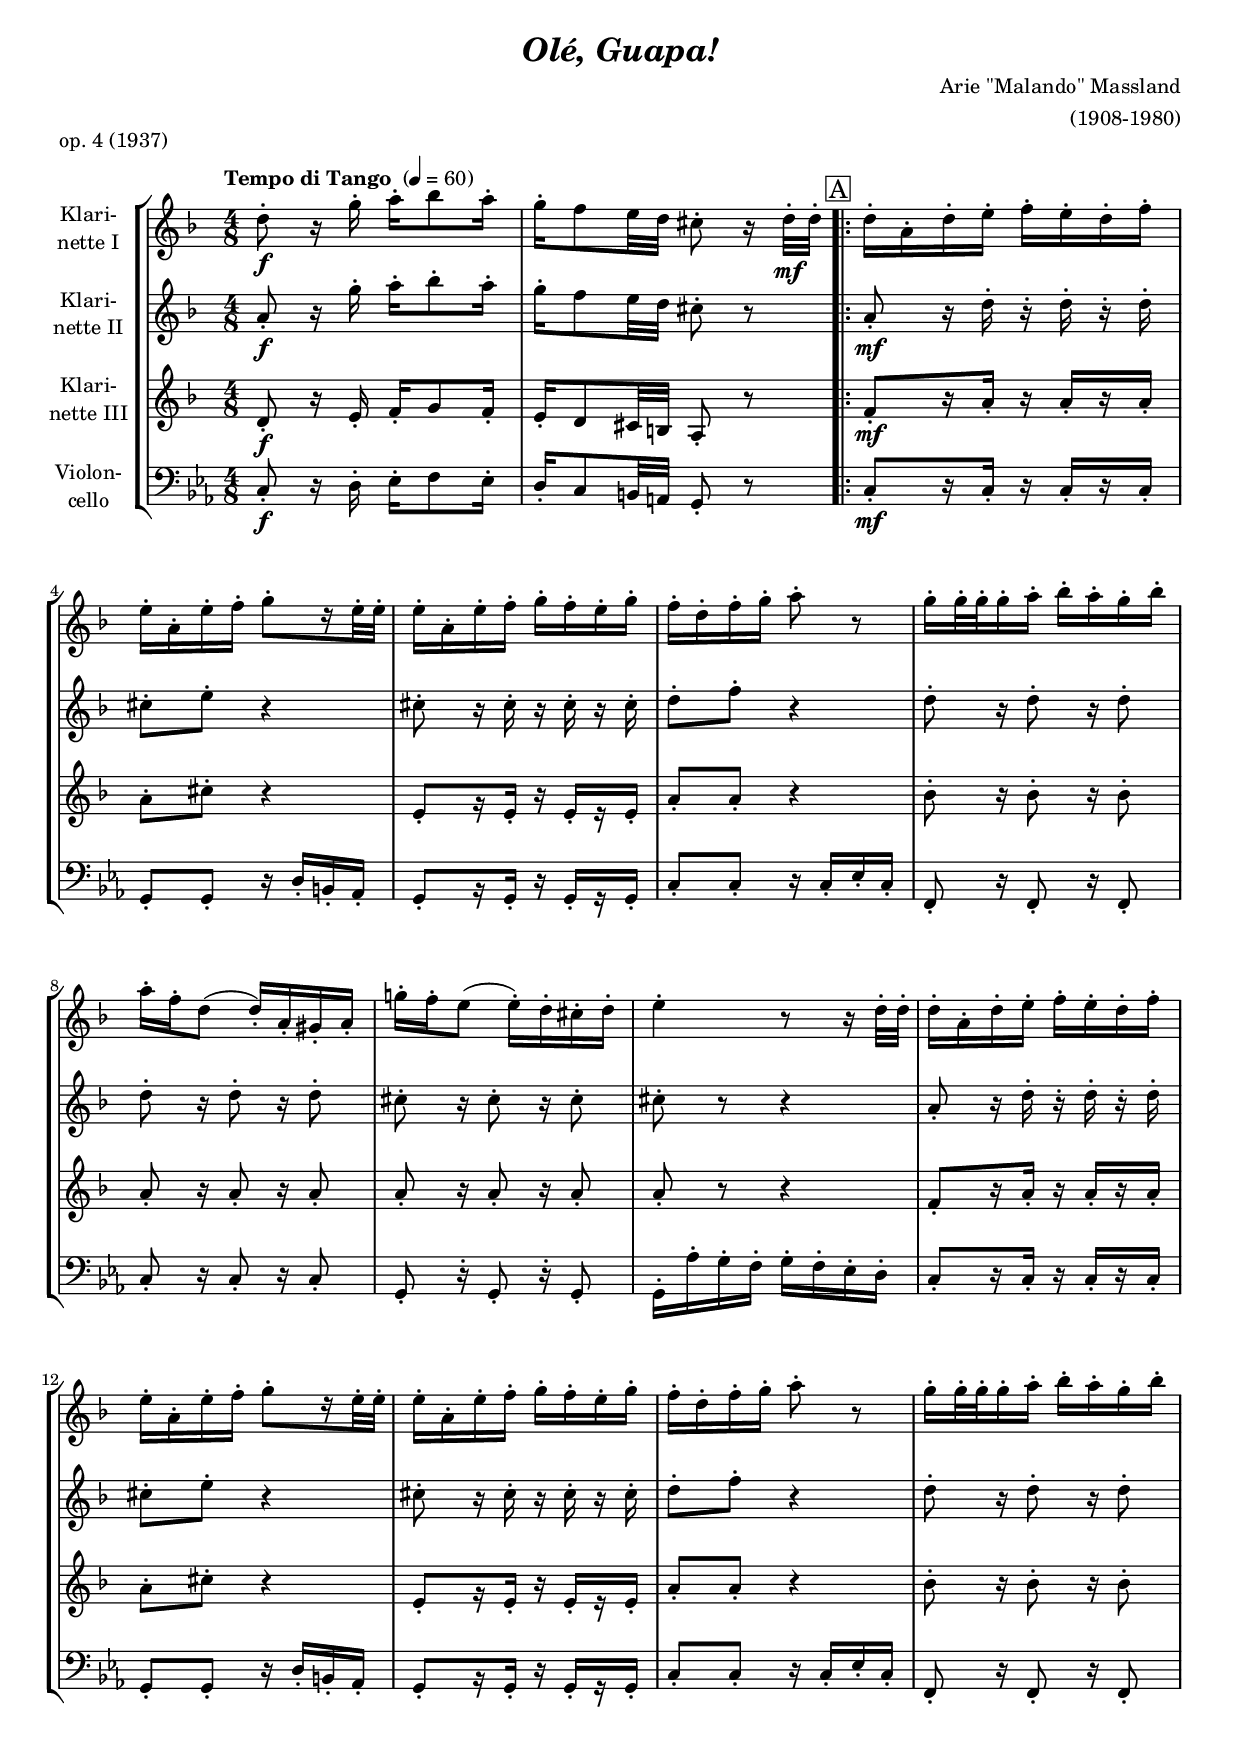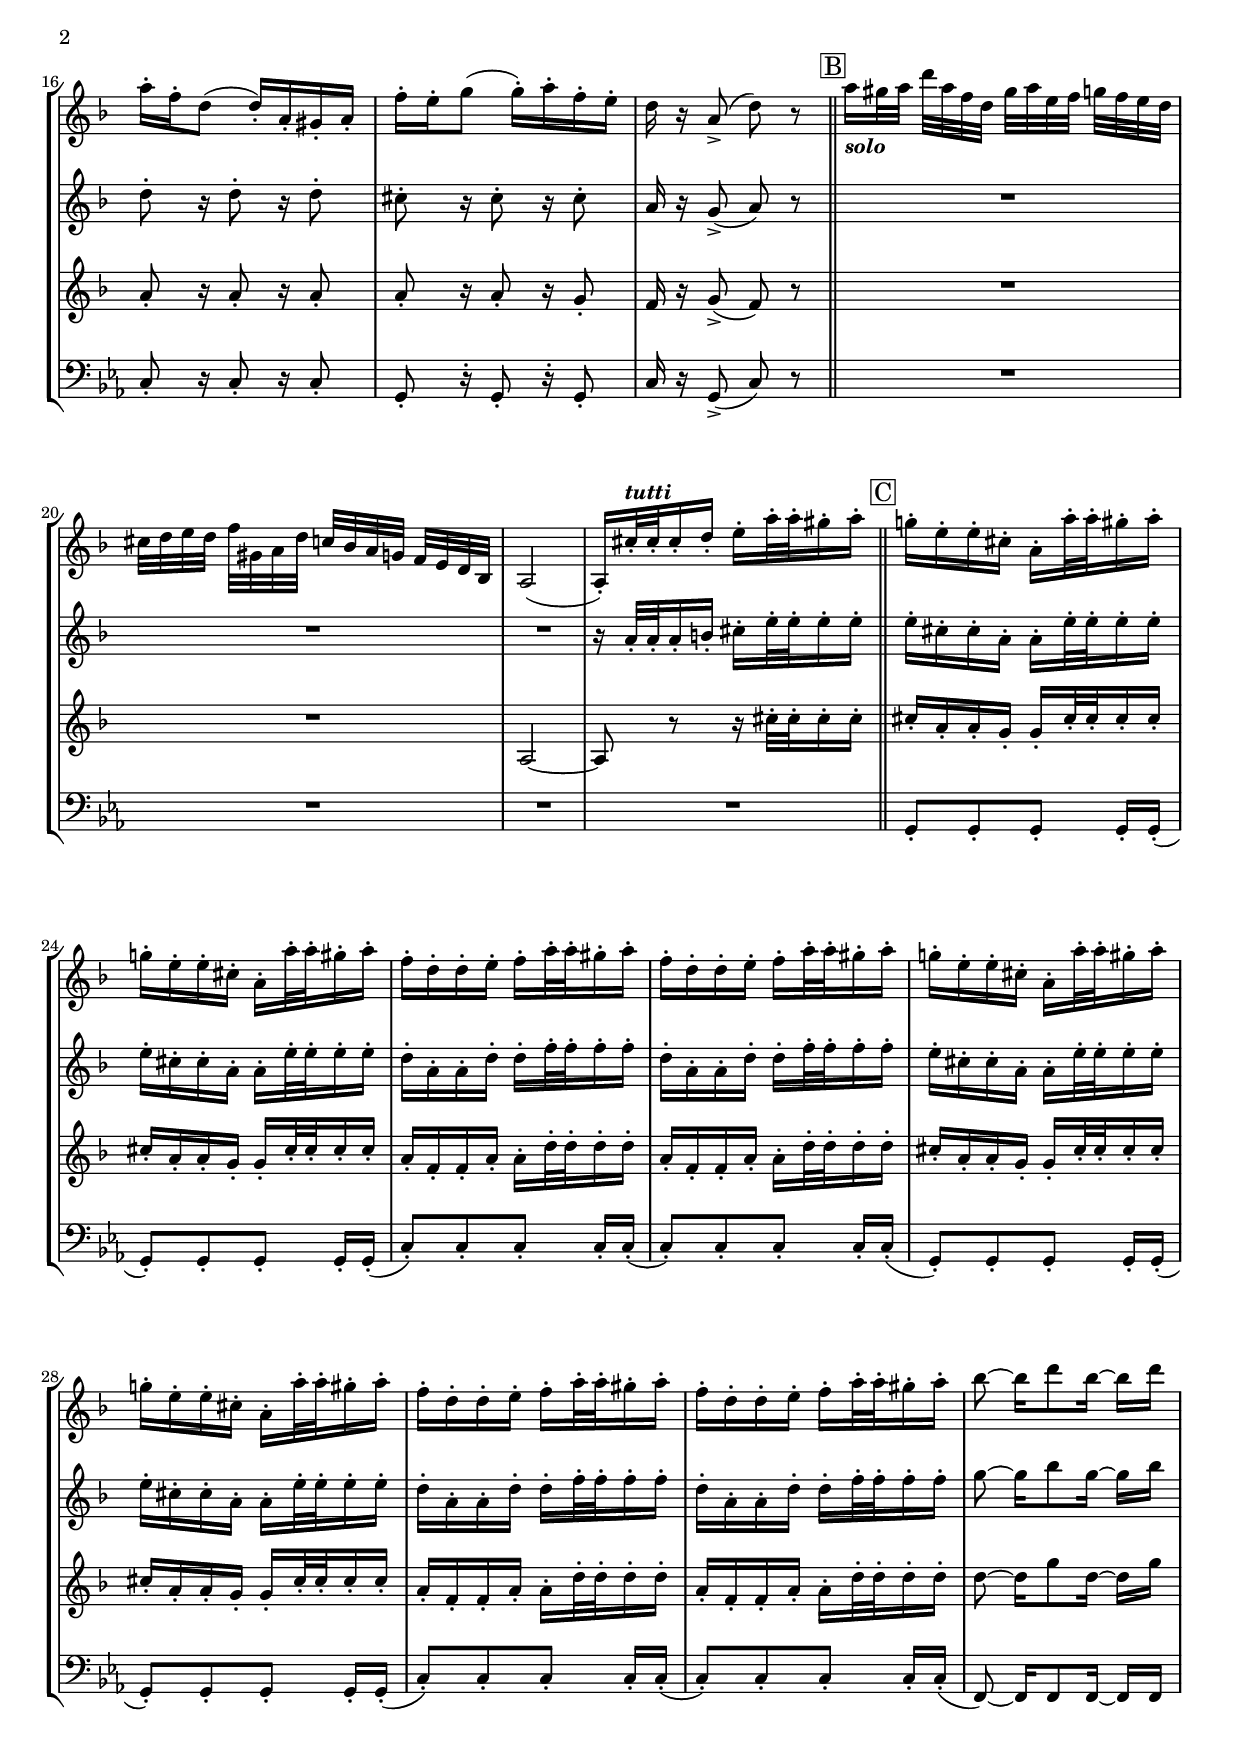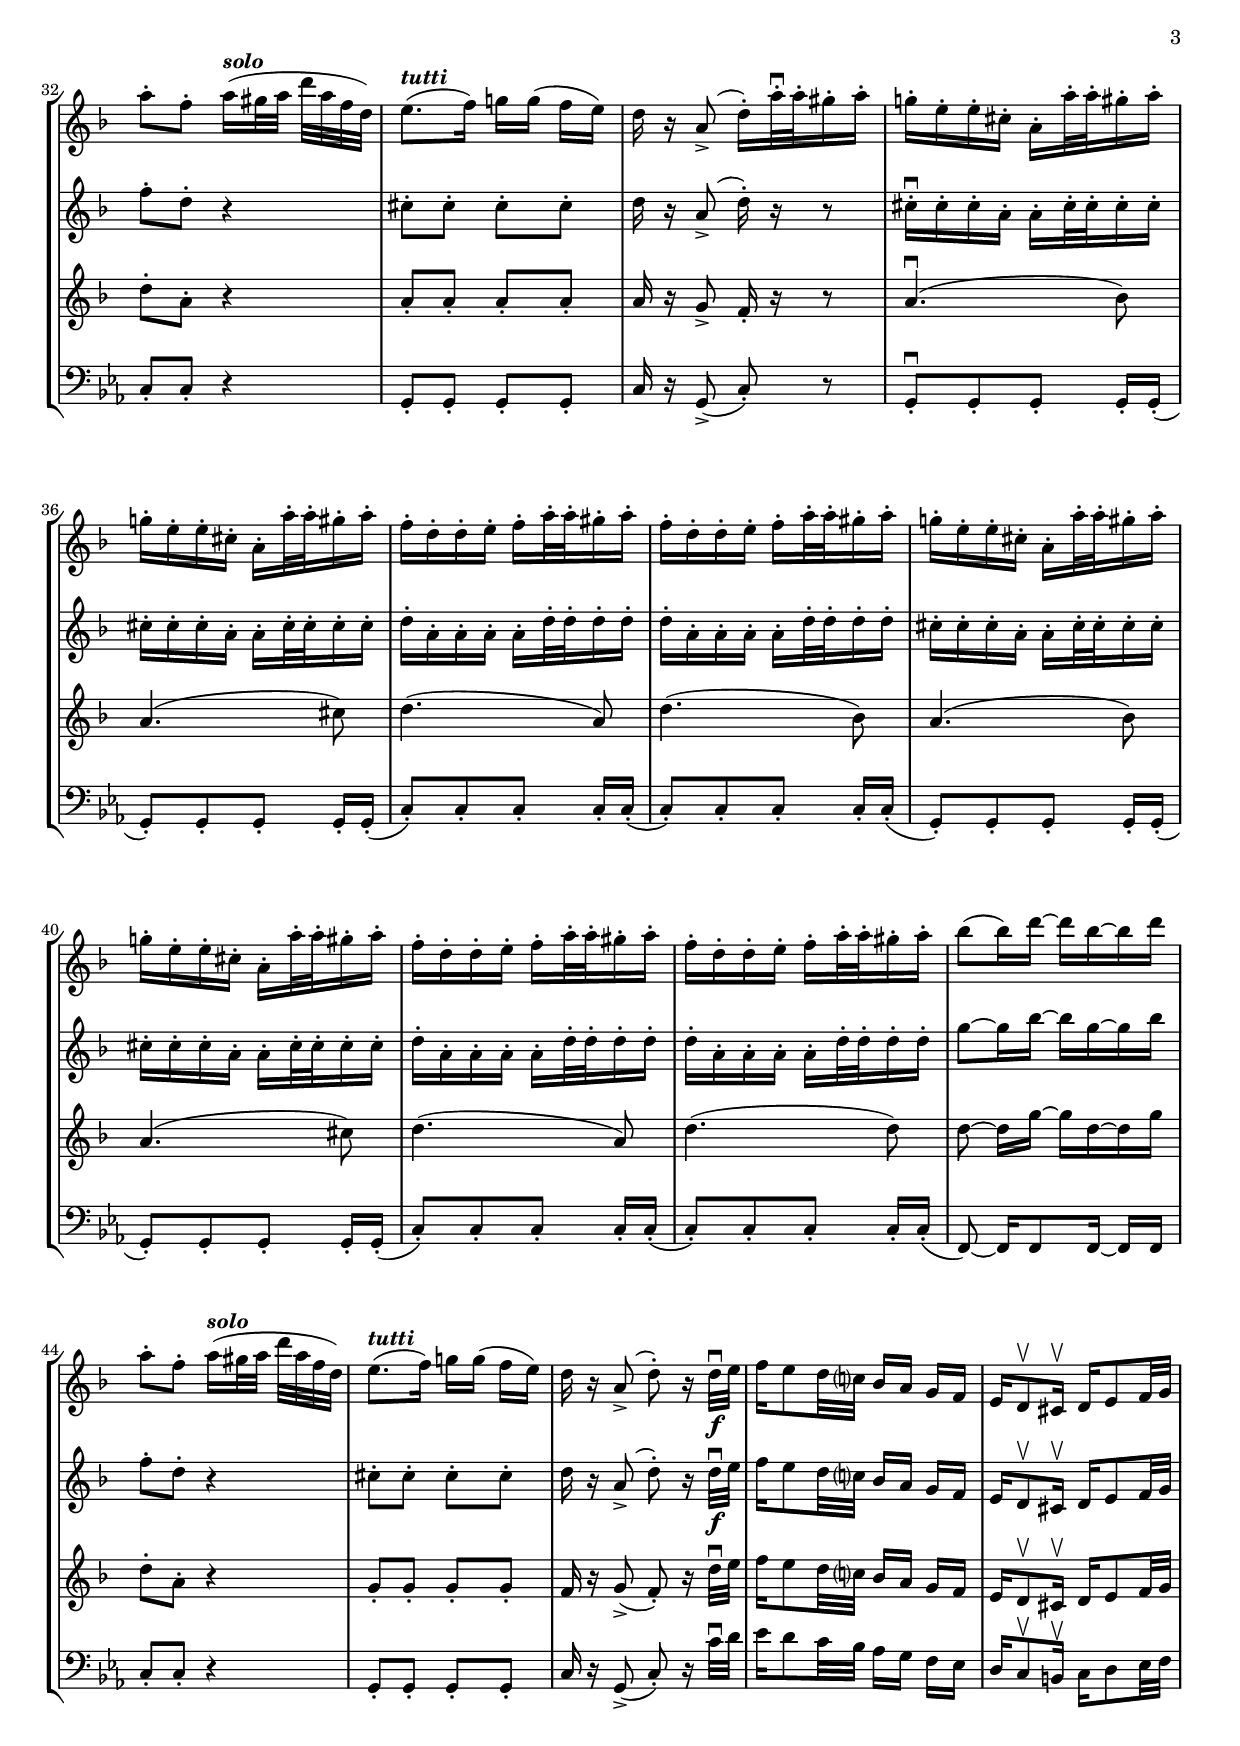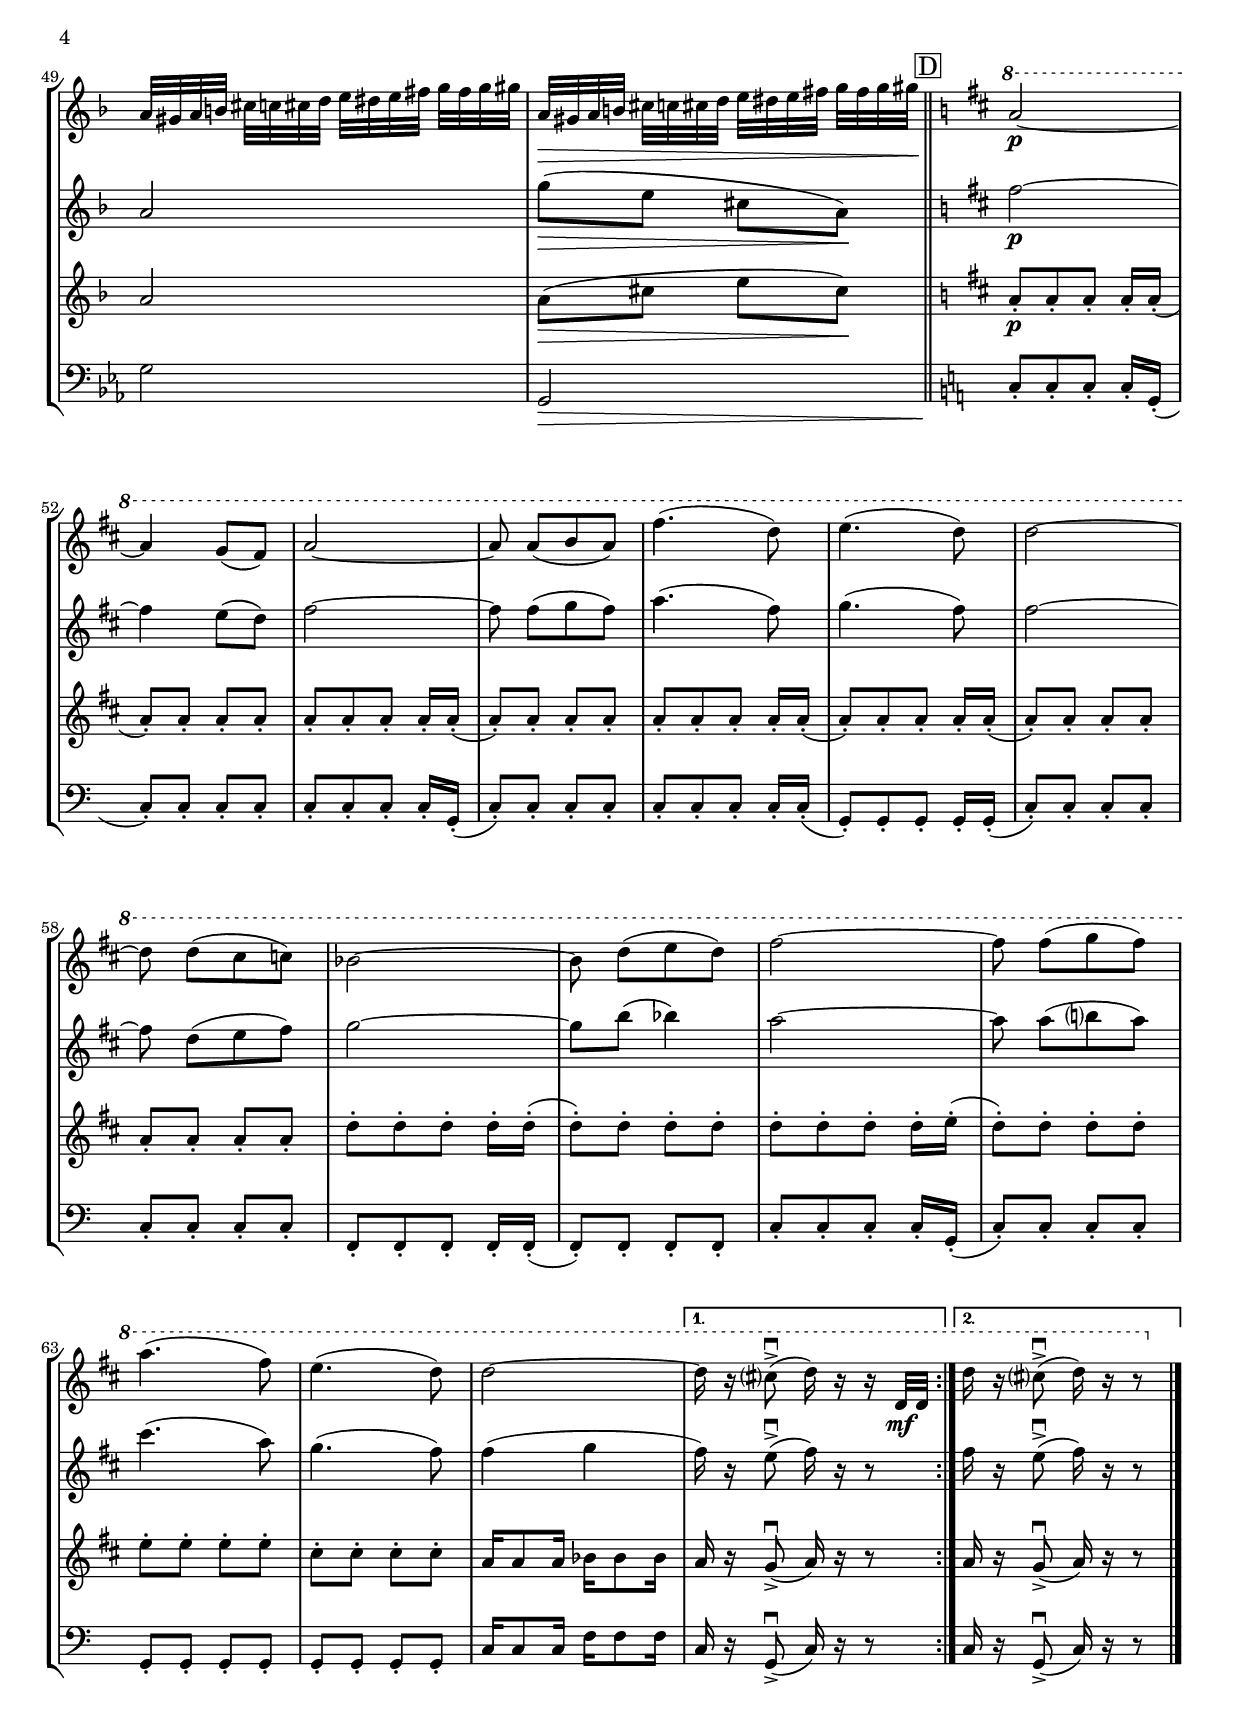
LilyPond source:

\version "2.18.2"
\include "deutsch.ly"

#(set-global-staff-size 17.8)

\header {
  title     = \markup \bold \italic "Olé, Guapa!"
  composer  = "Arie \"Malando\" Massland"
  arranger  = "(1908-1980)"
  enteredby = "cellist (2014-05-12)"
  piece     = "op. 4 (1937)"
}

voiceconsts = {
 \key a \minor
 \clef "treble"
 %\numericTimeSignature
 \compressFullBarRests
 \time 4/8
 \tempo "Tempo di Tango " 4=60
}

% mihi = "clarinet"
% milo = "bassoon"
micl = "clarinet"
miba = "cello"

solo = \markup \bold \italic "solo"
tuti = \markup \bold \italic "tutti"

boxa = \mark \markup \box "A"
boxb = { \bar "||" \mark \markup \box "B" }
boxc = { \bar "||" \mark \markup \box "C" }
boxd = { \bar "||" \mark \markup \box "D" \key a \major }

va = \relative c' {
   \voiceconsts

   a8-.\f r16 d-. e16-. f8 e16-.
   d-. c8 h32 a gis8-. r16 a32-.\mf a-.
   \repeat volta 2 { \boxa
     a16-. e-. a-. h-. c-. h-. a-. c-.
     h-. e,-. h'-. c-. d8[-. r16 h32-. h]-.
     h16-. e,-. h'-. c-. d-. c-. h-. d-.

     c-. a-. c-. d-. e8-. r
     d16-. d32-. d-. d16-. e-. f-. e-. d-. f-.
     e-. c-. a8( a16)-. e-. dis-. e-.
     d'!-. c-. h8( h16)-. a-. gis-. a-.
     h4-. r8 r16 a32-. a-.
     a16-. e-. a-. h-. c-. h-. a-. c-.

     h-. e,-. h'-. c-. d8[-. r16 h32-. h]-.
     h16-. e,-. h'-. c-. d-. c-. h-. d-.
     c-. a-. c-. d-. e8-. r
     d16-. d32-. d-. d16-. e-. f-. e-. d-. f-.
     e-. c-. a8( a16)-. e-. dis-. e-.
     c'-. h-. d8( d16)-. e-. c-. h-.

     a r e8(-> a) r \boxb
     e'16_\solo dis32 e a[ e c a] dis e h c d[ c h a]
     gis a h a c[ dis, e a] g f e d c[ h a f]
     e2(
     e16)-. gis'32-.^\tuti gis-. gis16-. a-. h-. e32-. e-. dis16-. e-. \boxc

     d!-. h-. h-. gis-. e-. e'32-. e-. dis16-. e-.
     d!-. h-. h-. gis-. e-. e'32-. e-. dis16-. e-.
     c-. a-. a-. h-. c-. e32-. e-. dis16-. e-.
     c-. a-. a-. h-. c-. e32-. e-. dis16-. e-.

     d!-. h-. h-. gis-. e-. e'32-. e-. dis16-. e-.
     d!-. h-. h-. gis-. e-. e'32-. e-. dis16-. e-.
     c-. a-. a-. h-. c-. e32-. e-. dis16-. e-.
     c-. a-. a-. h-. c-. e32-. e-. dis16-. e-.
     f8~ f16[ a8 f16]~ f a

     e8-. c-. e16([^\solo dis32 e] a e c a)
     h8.(^\tuti c16) d![ d](  c h)
     a r e8(-> a16)-. e'32-.\downbow e-. dis16-. e-.
     d!-. h-. h-. gis-. e-. e'32-. e-. dis16-. e-.
     d!-. h-. h-. gis-. e-. e'32-. e-. dis16-. e-.

     c-. a-. a-. h-. c-. e32-. e-. dis16-. e-.
     c-. a-. a-. h-. c-. e32-. e-. dis16-. e-.
     d!-. h-. h-. gis-. e-. e'32-. e-. dis16-. e-.
     d!-. h-. h-. gis-. e-. e'32-. e-. dis16-. e-.
     c-. a-. a-. h-. c-. e32-. e-. dis16-. e-.

     c-. a-. a-. h-. c-. e32-. e-. dis16-. e-.
     f8( f16) a~ a f~ f a
     e8-. c-. e16([^\solo dis32 e] a e c a)
     h8.(^\tuti c16) d![ d](  c h)
     a r e8(-> a)-. r16 a32\f\downbow h
     c16 h8 a32 g? f16[ e] d[ c]

     h a8\upbow gis16\upbow a[ h8 c32 d]
     e dis e fis gis[ g gis a] h ais h cis d[ cis d dis]
     e,\> dis e fis gis[ g gis a] h ais h cis d[ cis d dis]\! \boxd

     \ottava #1
     e2~\p
     e4 d8( cis)
     e2~
     e8 e[( fis e)]
     cis'4.( a8)
     h4.( a8)
     a2~
     a8 a[( gis g)]
     f2~

     f8 a[( h a)]
     cis2~
     cis8 cis[( d cis)]
     e4.( cis8)
     h4.( a8)
     a2~
   }
   \alternative {
     { a16 r gis?8(->\downbow a16) r r a,32\mf a }
     { a'16 r gis?8(->\downbow a16) r r8 }
   } \bar "|."
}

vb = \relative c {
   \voiceconsts

   e8-.\f r16 d'-. e-. f8-. e16-.
   d-. c8 h32 a gis8-. r
   \repeat volta 2 { \boxa
     e-.\mf r16 a-. r-. a-. r-. a-.
     gis8-. h-. r4
     gis8-. r16 gis-. r gis-. r gis-.

     a8-. c-. r4
     a8-. r16 a8-. r16 a8-.
     a-. r16 a8-. r16 a8-.
     gis-. r16 gis8-. r16 gis8-.
     gis8-. r r4
     e8-. r16 a-. r-. a-. r-. a-.

     gis8-. h-. r4
     gis8-. r16 gis-. r gis-. r gis-.
     a8-. c-. r4
     a8-. r16 a8-. r16 a8-.
     a-. r16 a8-. r16 a8-.
     gis-. r16 gis8-. r16 gis8-.

     e16 r d8(-> e) r \boxb
     R2*3
     r16 e32-. e-. e16-. fis-. gis-. h32-. h-. h16-. h-. \boxc

     h-. gis-. gis-. e-. e-. h'32-. h-. h16-. h-.
     h-. gis-. gis-. e-. e-. h'32-. h-. h16-. h-.
     a-. e-. e-. a-. a-. c32-. c-. c16-. c-.
     a-. e-. e-. a-. a-. c32-. c-. c16-. c-.

     h-. gis-. gis-. e-. e-. h'32-. h-. h16-. h-.
     h-. gis-. gis-. e-. e-. h'32-. h-. h16-. h-.
     a-. e-. e-. a-. a-. c32-. c-. c16-. c-.
     a-. e-. e-. a-. a-. c32-. c-. c16-. c-.
     d8~ d16[ f8 d16]~ d f

     c8-. a-. r4
     gis8-. gis-. gis-. gis-.
     a16 r e8(-> a16)-. r r8
     gis16-.\downbow gis-. gis-. e-. e-. gis32-. gis-. gis16-. gis-.
     gis-. gis-. gis-. e-. e-. gis32-. gis-. gis16-. gis-.

     a-. e-. e-. e-. e-. a32-. a-. a16-. a-.
     a-. e-. e-. e-. e-. a32-. a-. a16-. a-.
     gis-. gis-. gis-. e-. e-. gis32-. gis-. gis16-. gis-.
     gis-. gis-. gis-. e-. e-. gis32-. gis-. gis16-. gis-.
     a-. e-. e-. e-. e-. a32-. a-. a16-. a-.

     a-. e-. e-. e-. e-. a32-. a-. a16-. a-.
     d8~ d16 f~ f d~ d f
     c8-. a-. r4
     gis8-. gis-. gis-. gis-.
     a16 r e8(-> a)-. r16 a32\downbow\f h
     c16 h8 a32 g? f16[ e] d[ c]

     h a8\upbow gis16\upbow a h8 c32 d
     e2
     d'8(\> h gis e)\! \boxd \clef "treble"

     cis'2~\p
     cis4 h8( a)
     cis2~
     cis8 cis[( d cis)]
     e4.( cis8)
     d4.( cis8)
     cis2~
     cis8 a[( h cis)]
     d2~

     d8 fis( f4)
     e2~
     e8 e[( fis? e)]
     gis4.( e8)
     d4.( cis8)
     cis4( d
   }
   \alternative {
     { cis16) r h8(->\downbow cis16) r r8 }
     { cis16 r h8(->\downbow cis16) r r8 }
   } \bar "|."
}

vc = \relative c {
   \voiceconsts

   a8-.\f r16 h-. c-. d8 c16-.
   h-. a8 gis32 fis e8-. r
   \repeat volta 2 { \boxa
     c'[-.\mf r16 e]-. r e[-. r e]-.
     e8-. gis-. r4
     h,8[-. r16 h]-. r h[-. r h]-.
     e8-. e-. r4

     f8-. r16 f8-. r16 f8-.
     e-. r16 e8-. r16 e8-.
     e-. r16 e8-. r16 e8-.
     e-. r r4
     c8[-. r16 e]-. r e[-. r e]-.
     e8-. gis-. r4

     h,8[-. r16 h]-. r h[-. r h]-.
     e8-. e-. r4
     f8-. r16 f8-. r16 f8-.
     e-. r16 e8-. r16 e8-.
     e-. r16 e8-. r16 d8-.
     c16 r d8(-> c) r \boxb

     R2*2
     e,2~
     e8 r r16 gis'32-. gis-. gis16-. gis-.
     gis-. e-. e-. d-. d-. gis32-. gis-. gis16-. gis-.
     gis-. e-. e-. d-. d-. gis32-. gis-. gis16-. gis-.
     e-. c-. c-. e-. e-. a32-. a-. a16-. a-.

     e-. c-. c-. e-. e-. a32-. a-. a16-. a-.
     gis-. e-. e-. d-. d-. gis32-. gis-. gis16-. gis-.
     gis-. e-. e-. d-. d-. gis32-. gis-. gis16-. gis-.
     e-. c-. c-. e-. e-. a32-. a-. a16-. a-.
     e-. c-. c-. e-. e-. a32-. a-. a16-. a-.

     a8~ a16[ d8 a16]~ a d
     a8-. e-. r4
     e8-. e-. e-. e-.
     e16 r d8-> c16-. r r8
     e4.(\downbow f8)
     e4.( gis8)

     a4.( e8)
     a4.( f8)
     e4.( f8)
     e4.( gis8)
     a4.( e8)
     a4.( a8)

     a~ a16[ d]~ d a~ a d
     a8-. e-. r4
     d8-. d-. d-. d-.
     c16 r d8(-> c)-. r16 a'32\downbow h
     c16 h8 a32 g? f16[ e] d[ c]
     h a8\upbow gis16\upbow a h8 c32 d

     e2
     e8(\> gis h gis)\! \boxd
     e8[-.\p e-. e]-. e16-. e(-.
     e8)-. e-. e-. e-.
     e[-. e-. e]-. e16-. e(-.
     e8)-. e-. e-. e-.
     e[-. e-. e]-. e16-. e(-.

     e8)[-. e-. e]-. e16-. e(-.
     e8)-. e-. e-. e-.
     e-. e-. e-. e-.
     a[-. a-. a]-. a16-. a(-.
     a8)-. a-. a-. a-.
     a[-. a-. a]-. a16-. h(-.
     a8)-. a-. a-. a-.
     h-. h-. h-. h-.
     gis-. gis-. gis-. gis-.
     e16 e8 e16 f f8 f16
   }
   \alternative {
     { e r d8(->\downbow e16) r r8 }
     { e16 r d8(->\downbow e16) r r8 }
   } \bar "|."
}

vd = \relative c {
   \voiceconsts
   \clef "bass"
   
   a8-.\f r16 h-. c-. d8 c16-.
   h-. a8 gis32 fis e8-. r
   \repeat volta 2 { \boxa
     a[-.\mf r16 a]-. r a[-. r a]-.
     e8-. e-. r16 h'-. gis-. f-.
     e8[-. r16 e]-. r e[-. r e]-.
     a8-. a-. r16 a-. c-. a-.

     d,8-. r16 d8-. r16 d8-.
     a'-. r16 a8-. r16 a8-.
     e-. r16-. e8-. r16-. e8-.
     e16-. f'-. e-. d-. e-. d-. c-. h-.
     a8[-. r16 a]-. r a[-. r a]-.
     e8-. e-. r16 h'-. gis-. f-.

     e8[-. r16 e]-. r e[-. r e]-.
     a8-. a-. r16 a-. c-. a-.
     d,8-. r16 d8-. r16 d8-.
     a'-. r16 a8-. r16 a8-.
     e-. r16-. e8-. r16-. e8-.
     a16 r e8(-> a) r \boxb

     R2*4 \boxc
     e8[-. e-. e]-. e16-. e(-.
     e8)[-. e-. e]-. e16-. e(-.
     a8)[-. a-. a]-. a16-. a(-.

     a8)[-. a-. a]-. a16-. a(-.
     e8)[-. e-. e]-. e16-. e(-.
     e8)[-. e-. e]-. e16-. e(-.
     a8)[-. a-. a]-. a16-. a(-.
     a8)[-. a-. a]-. a16-. a(-.

     d,8)~ d16[ d8 d16]~ d d
     a'8-. a-. r4
     e8-. e-. e-. e-.
     a16 r e8(-> a)-. r
     e8[-.\downbow e-. e]-. e16-. e(-.
     e8)[-. e-. e]-. e16-. e(-.

     a8)[-. a-. a]-. a16-. a(-.
     a8)[-. a-. a]-. a16-. a(-.
     e8)[-. e-. e]-. e16-. e(-.
     e8)[-. e-. e]-. e16-. e(-.
     a8)[-. a-. a]-. a16-. a(-.
     a8)[-. a-. a]-. a16-. a(-.

     d,8)~ d16[ d8 d16]~ d d
     a'8-. a-. r4
     e8-. e-. e-. e-.
     a16 r e8(-> a)-. r16 a'32\downbow h
     c16 h8 a32 g f16[ e] d[ c]
     h a8\upbow gis16\upbow a h8 c32 d

     e2
     e,\> \boxd
     a8[-.\! a-. a]-. a16-. e(-.
     a8)-. a-. a-. a-.
     a8[-. a-. a]-. a16-. e(-.
     a8)-. a-. a-. a-.
     a8[-. a-. a]-. a16-. a(-.

     e8)[-. e-. e]-. e16-. e(-.
     a8)-. a-. a-. a-.
     a-. a-. a-. a-.
     d,8[-. d-. d]-. d16-. d(-.
     d8)-. d-. d-. d-.
     a'8[-. a-. a]-. a16-. e(-.
     a8)-. a-. a-. a-.

     e-. e-. e-. e-.
     e-. e-. e-. e-.
     a16 a8 a16 d d8 d16
   }
   \alternative {
     { a r e8(->\downbow a16) r r8 }
     { a16 r e8(->\downbow a16) r r8 }
   } \bar "|."
}


music = \new StaffGroup <<
      \new Staff {
        \set Staff.midiInstrument = \micl
        \set Staff.instrumentName = \markup \center-column { "Klari-" "nette I" }
        \transpose a d'' { \va }
      }

      \new Staff {
        \set Staff.midiInstrument = \micl
        \set Staff.instrumentName = \markup \center-column { "Klari-" "nette II" }
        \transpose a d'' { \vb }
      }

      \new Staff {
        \set Staff.midiInstrument = \micl
        \set Staff.instrumentName = \markup \center-column { "Klari-" "nette III" }
        \transpose a d'' { \vc }
      }

      \new Staff {
        \set Staff.midiInstrument = \miba
        \set Staff.instrumentName = \markup \center-column { "Violon-" "cello" }
        \transpose a c' { \vd }
      }
>>

\book {
  \score {
   \music
    \layout {}
  }

  \score {
    \unfoldRepeats \music

    \midi {
      \context {
        \Score
      }
    }
  }
}
